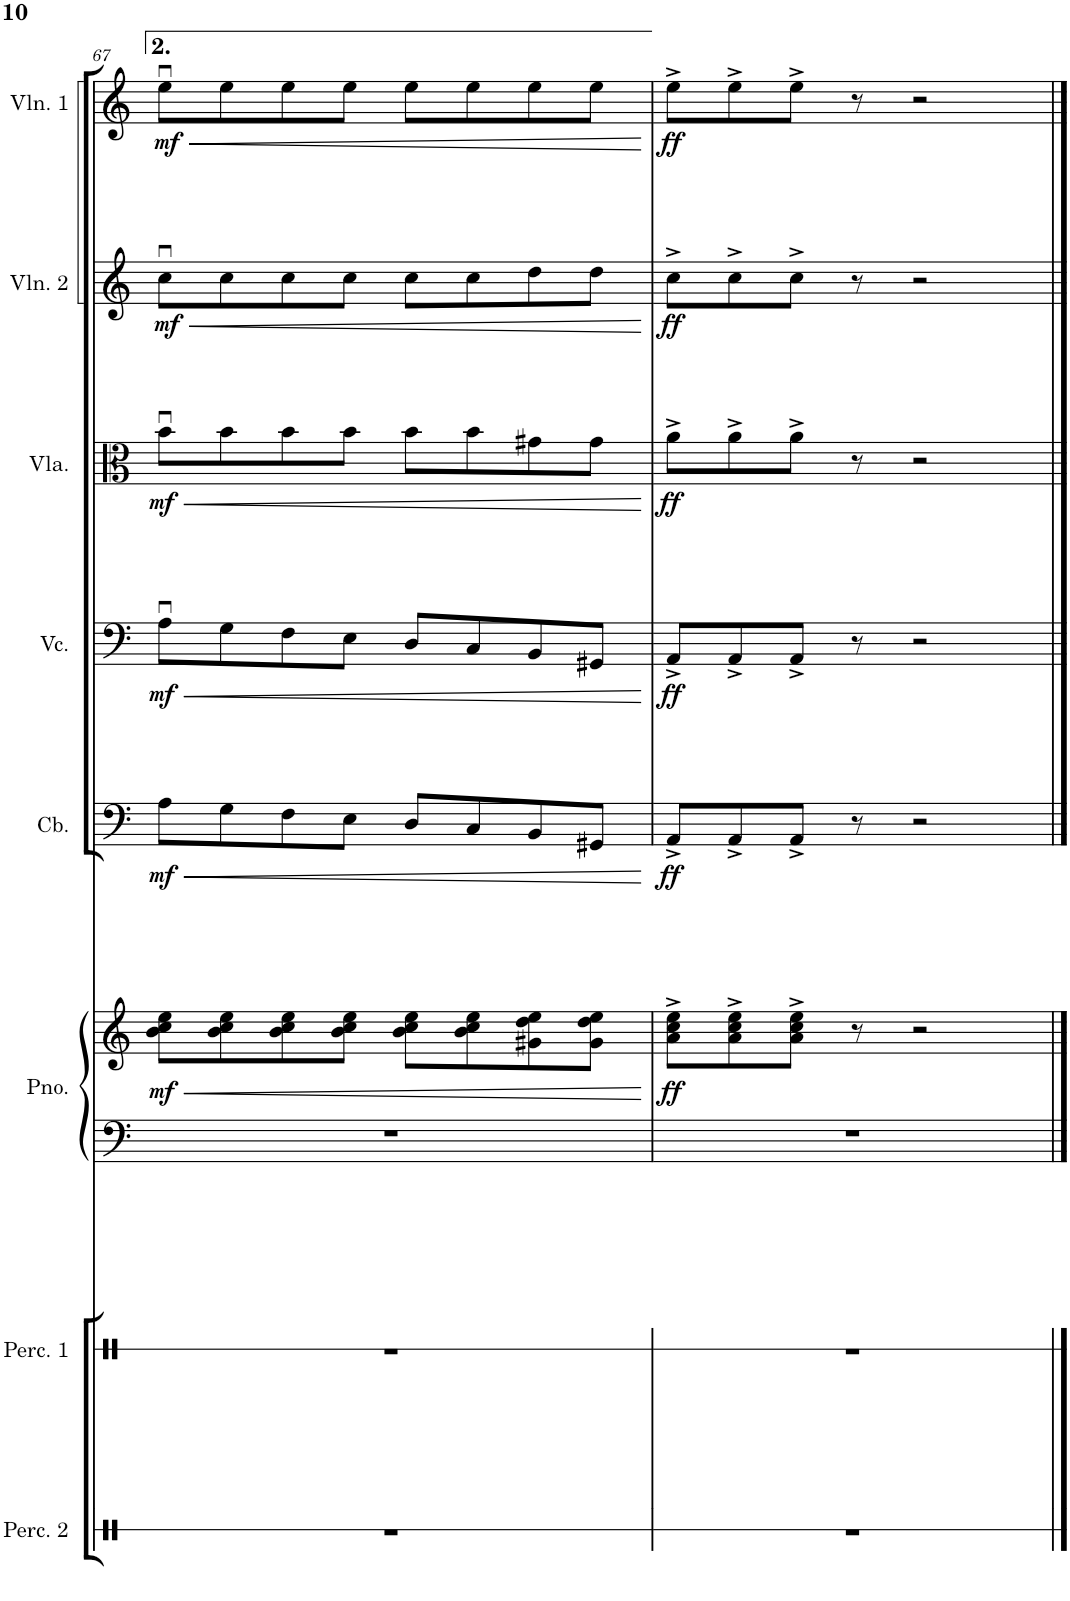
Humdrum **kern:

**kern	**kern	**kern	**kern	**dynam	**kern	**dynam	**kern	**dynam	**kern	**dynam	**kern	**dynam	**kern	**dynam
*part8	*part7	*part6	*part6	*part6	*part5	*part5	*part4	*part4	*part3	*part3	*part2	*part2	*part1	*part1
*staff9	*staff8	*staff7	*staff6	*staff6/7	*staff5	*staff5	*staff4	*staff4	*staff3	*staff3	*staff2	*staff2	*staff1	*staff1
*I"Percussion 2	*I"Percussion 1	*I"Piano	*	*	*I"Contrabass	*	*I"Violoncello	*	*I"Viola	*	*I"Violin 2	*	*I"Violin 1	*
*I'Perc. 2	*I'Perc. 1	*I'Pno.	*	*	*I'Cb.	*	*I'Vc.	*	*I'Vla.	*	*I'Vln. 2	*	*I'Vln. 1	*
!!LO:PB:g=z
*clefX	*clefX	*clefF4	*clefG2	*	*clefF4	*	*clefF4	*	*clefC3	*	*clefG2	*	*clefG2	*
*	*	*	*	*	*Trd7c12	*	*	*	*	*	*	*	*	*
*k[]	*k[]	*k[]	*k[]	*	*k[]	*	*k[]	*	*k[]	*	*k[]	*	*k[]	*
*M4/4	*M4/4	*M4/4	*M4/4	*	*M4/4	*	*M4/4	*	*M4/4	*	*M4/4	*	*M4/4	*
=67	=67	=67	=67	=67	=67	=67	=67	=67	=67	=67	=67	=67	=67	=67
!	!	!	!	!LO:HP:b	!	!LO:HP:b	!	!LO:HP:b	!	!LO:HP:b	!	!LO:HP:b	!	!LO:HP:b
!	!	!	!	!LO:DY:n=1:b	!	!LO:DY:n=1:b	!	!LO:DY:n=1:b	!	!LO:DY:n=1:b	!	!LO:DY:n=1:b	!	!LO:DY:n=1:b
1r	1r	1r	8b\ 8cc\ 8ee\L	< mf	8A\L	< mf	8Au\L	< mf	8bu\L	< mf	8ccu\L	< mf	8eeu\L	< mf
.	.	.	8b\ 8cc\ 8ee\	.	8G\	.	8G\	.	8b\	.	8cc\	.	8ee\	.
.	.	.	8b\ 8cc\ 8ee\	.	8F\	.	8F\	.	8b\	.	8cc\	.	8ee\	.
.	.	.	8b\ 8cc\ 8ee\J	.	8E\J	.	8E\J	.	8b\J	.	8cc\J	.	8ee\J	.
.	.	.	8b\ 8cc\ 8ee\L	.	8D/L	.	8D/L	.	8b\L	.	8cc\L	.	8ee\L	.
.	.	.	8b\ 8cc\ 8ee\	.	8C/	.	8C/	.	8b\	.	8cc\	.	8ee\	.
.	.	.	8g#X\ 8dd\ 8ee\	.	8BB/	.	8BB/	.	8g#X\	.	8dd\	.	8ee\	.
.	.	.	8g#\ 8dd\ 8ee\J	.	8GG#X/J	.	8GG#X/J	.	8g#\J	.	8dd\J	.	8ee\J	.
.	.	.	.	[	.	[	.	[	.	[	.	[	.	[
=68	=68	=68	=68	=68	=68	=68	=68	=68	=68	=68	=68	=68	=68	=68
!	!	!	!	!LO:DY:b	!	!LO:DY:b	!	!LO:DY:b	!	!LO:DY:b	!	!LO:DY:b	!	!LO:DY:b
1r	1r	1r	8a\^ 8cc\^ 8ee\^L	ff	8AA^/L	ff	8AA^/L	ff	8a^\L	ff	8cc^\L	ff	8ee^\L	ff
.	.	.	8a\^ 8cc\^ 8ee\^	.	8AA^/	.	8AA^/	.	8a^\	.	8cc^\	.	8ee^\	.
.	.	.	8a\^ 8cc\^ 8ee\^J	.	8AA^/J	.	8AA^/J	.	8a^\J	.	8cc^\J	.	8ee^\J	.
.	.	.	8r	.	8r	.	8r	.	8r	.	8r	.	8r	.
.	.	.	2r	.	2r	.	2r	.	2r	.	2r	.	2r	.
==	==	==	==	==	==	==	==	==	==	==	==	==	==	==
*-	*-	*-	*-	*-	*-	*-	*-	*-	*-	*-	*-	*-	*-	*-
